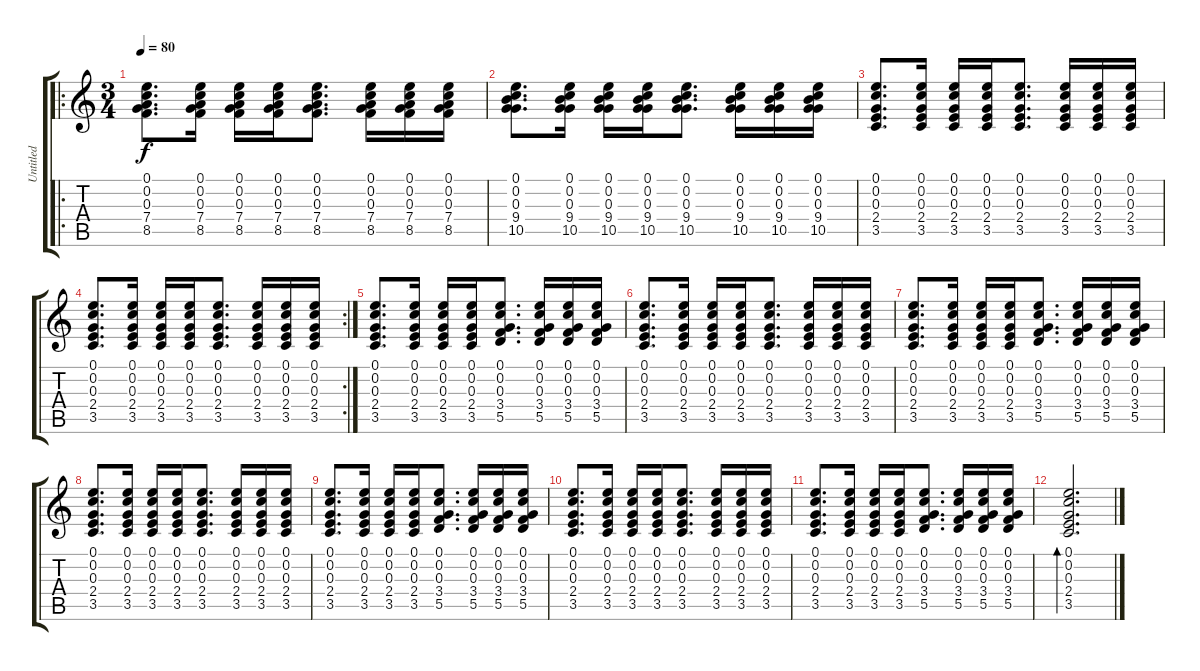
\track ("Untitled" "Untitled") {instrument acousticguitarsteel}
\staff {score tabs}
\tuning (E4 C4 G3 D3 A2 E2) {hide}
\ro
\ts (3 4)
\tempo 80
\clef g2
\ks c
(0.1 0.2 0.3 7.4 8.5).8{d dy f} (0.1 0.2 0.3 7.4 8.5).16 (0.1 0.2 0.3 7.4 8.5).16 (0.1 0.2 0.3 7.4 8.5).16 (0.1 0.2 0.3 7.4 8.5).8{d} (0.1 0.2 0.3 7.4 8.5).16 (0.1 0.2 0.3 7.4 8.5).16 (0.1 0.2 0.3 7.4 8.5).16 |
(0.1 0.2 0.3 9.4 10.5).8{d} (0.1 0.2 0.3 9.4 10.5).16 (0.1 0.2 0.3 9.4 10.5).16 (0.1 0.2 0.3 9.4 10.5).16 (0.1 0.2 0.3 9.4 10.5).8{d} (0.1 0.2 0.3 9.4 10.5).16 (0.1 0.2 0.3 9.4 10.5).16 (0.1 0.2 0.3 9.4 10.5).16 |
(0.1 0.2 0.3 2.4 3.5).8{d} (0.1 0.2 0.3 2.4 3.5).16 (0.1 0.2 0.3 2.4 3.5).16 (0.1 0.2 0.3 2.4 3.5).16 (0.1 0.2 0.3 2.4 3.5).8{d} (0.1 0.2 0.3 2.4 3.5).16 (0.1 0.2 0.3 2.4 3.5).16 (0.1 0.2 0.3 2.4 3.5).16 |
\rc 2
(0.1 0.2 0.3 2.4 3.5).8{d} (0.1 0.2 0.3 2.4 3.5).16 (0.1 0.2 0.3 2.4 3.5).16 (0.1 0.2 0.3 2.4 3.5).16 (0.1 0.2 0.3 2.4 3.5).8{d} (0.1 0.2 0.3 2.4 3.5).16 (0.1 0.2 0.3 2.4 3.5).16 (0.1 0.2 0.3 2.4 3.5).16 |
(0.1 0.2 0.3 2.4 3.5).8{d} (0.1 0.2 0.3 2.4 3.5).16 (0.1 0.2 0.3 2.4 3.5).16 (0.1 0.2 0.3 2.4 3.5).16 (0.1 0.2 0.3 3.4 5.5).8{d} (0.1 0.2 0.3 3.4 5.5).16 (0.1 0.2 0.3 3.4 5.5).16 (0.1 0.2 0.3 3.4 5.5).16 |
(0.1 0.2 0.3 2.4 3.5).8{d} (0.1 0.2 0.3 2.4 3.5).16 (0.1 0.2 0.3 2.4 3.5).16 (0.1 0.2 0.3 2.4 3.5).16 (0.1 0.2 0.3 2.4 3.5).8{d} (0.1 0.2 0.3 2.4 3.5).16 (0.1 0.2 0.3 2.4 3.5).16 (0.1 0.2 0.3 2.4 3.5).16 |
(0.1 0.2 0.3 2.4 3.5).8{d} (0.1 0.2 0.3 2.4 3.5).16 (0.1 0.2 0.3 2.4 3.5).16 (0.1 0.2 0.3 2.4 3.5).16 (0.1 0.2 0.3 3.4 5.5).8{d} (0.1 0.2 0.3 3.4 5.5).16 (0.1 0.2 0.3 3.4 5.5).16 (0.1 0.2 0.3 3.4 5.5).16 |
(0.1 0.2 0.3 2.4 3.5).8{d} (0.1 0.2 0.3 2.4 3.5).16 (0.1 0.2 0.3 2.4 3.5).16 (0.1 0.2 0.3 2.4 3.5).16 (0.1 0.2 0.3 2.4 3.5).8{d} (0.1 0.2 0.3 2.4 3.5).16 (0.1 0.2 0.3 2.4 3.5).16 (0.1 0.2 0.3 2.4 3.5).16 |
(0.1 0.2 0.3 2.4 3.5).8{d} (0.1 0.2 0.3 2.4 3.5).16 (0.1 0.2 0.3 2.4 3.5).16 (0.1 0.2 0.3 2.4 3.5).16 (0.1 0.2 0.3 3.4 5.5).8{d} (0.1 0.2 0.3 3.4 5.5).16 (0.1 0.2 0.3 3.4 5.5).16 (0.1 0.2 0.3 3.4 5.5).16 |
(0.1 0.2 0.3 2.4 3.5).8{d} (0.1 0.2 0.3 2.4 3.5).16 (0.1 0.2 0.3 2.4 3.5).16 (0.1 0.2 0.3 2.4 3.5).16 (0.1 0.2 0.3 2.4 3.5).8{d} (0.1 0.2 0.3 2.4 3.5).16 (0.1 0.2 0.3 2.4 3.5).16 (0.1 0.2 0.3 2.4 3.5).16 |
(0.1 0.2 0.3 2.4 3.5).8{d} (0.1 0.2 0.3 2.4 3.5).16 (0.1 0.2 0.3 2.4 3.5).16 (0.1 0.2 0.3 2.4 3.5).16 (0.1 0.2 0.3 3.4 5.5).8{d} (0.1 0.2 0.3 3.4 5.5).16 (0.1 0.2 0.3 3.4 5.5).16 (0.1 0.2 0.3 3.4 5.5).16 |
(0.1 0.2 0.3 2.4 3.5).2{d bd 30}
